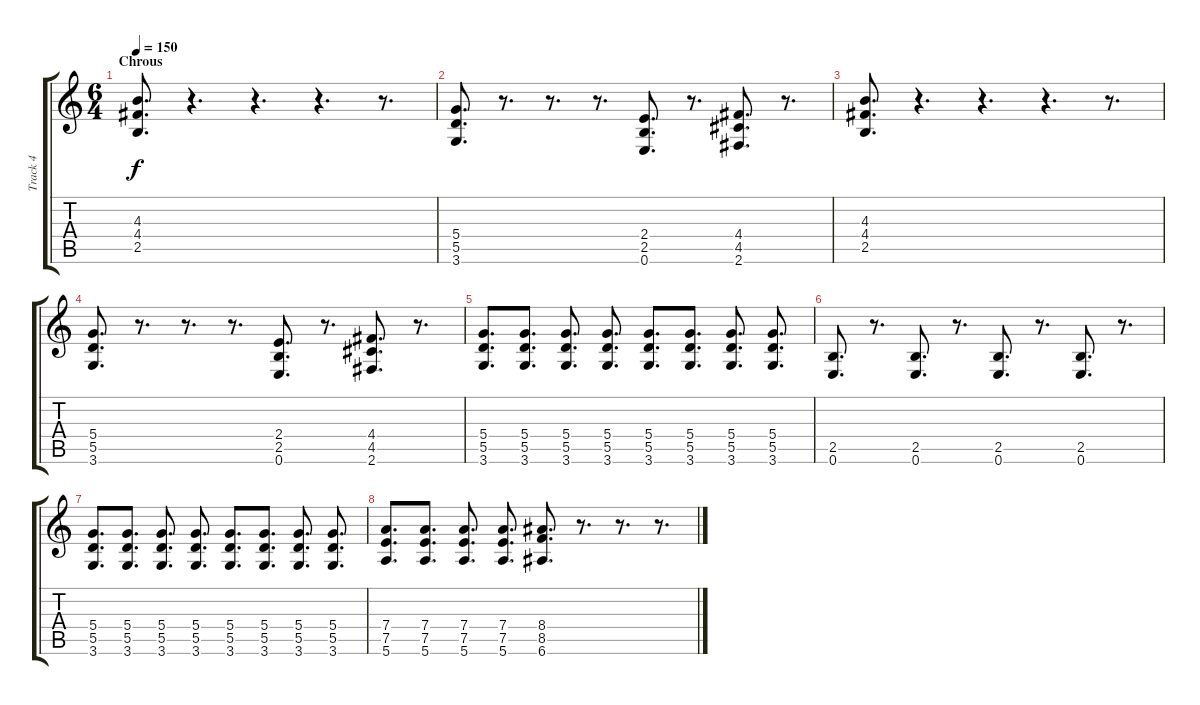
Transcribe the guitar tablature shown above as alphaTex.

\track ("Track 4" "Track 4") {solo instrument electricguitarclean}
\staff {score tabs}
\tuning (E4 B3 G3 D3 A2 E2) {hide}
\ts (6 4)
\section ("" "Chrous")
\tempo 150
\clef g2
\ks c
(4.3 4.4 2.5).8{d dy f instrument distortionguitar} r.4{d} r.4{d} r.4{d} r.8{d} |
(5.4 5.5 3.6).8{d} r.8{d} r.8{d} r.8{d} (2.4 2.5 0.6).8{d} r.8{d} (4.4 4.5 2.6).8{d} r.8{d} |
(4.3 4.4 2.5).8{d instrument distortionguitar} r.4{d} r.4{d} r.4{d} r.8{d} |
(5.4 5.5 3.6).8{d} r.8{d} r.8{d} r.8{d} (2.4 2.5 0.6).8{d} r.8{d} (4.4 4.5 2.6).8{d} r.8{d} |
(5.4 5.5 3.6).8{d} (5.4 5.5 3.6).8{d} (5.4 5.5 3.6).8{d} (5.4 5.5 3.6).8{d} (5.4 5.5 3.6).8{d} (5.4 5.5 3.6).8{d} (5.4 5.5 3.6).8{d} (5.4 5.5 3.6).8{d} |
(2.5 0.6).8{d} r.8{d} (2.5 0.6).8{d} r.8{d} (2.5 0.6).8{d} r.8{d} (2.5 0.6).8{d} r.8{d} |
(5.4 5.5 3.6).8{d} (5.4 5.5 3.6).8{d} (5.4 5.5 3.6).8{d} (5.4 5.5 3.6).8{d} (5.4 5.5 3.6).8{d} (5.4 5.5 3.6).8{d} (5.4 5.5 3.6).8{d} (5.4 5.5 3.6).8{d} |
(7.4 7.5 5.6).8{d} (7.4 7.5 5.6).8{d} (7.4 7.5 5.6).8{d} (7.4 7.5 5.6).8{d} (8.4 8.5 6.6).8{d} r.8{d} r.8{d} r.8{d}
